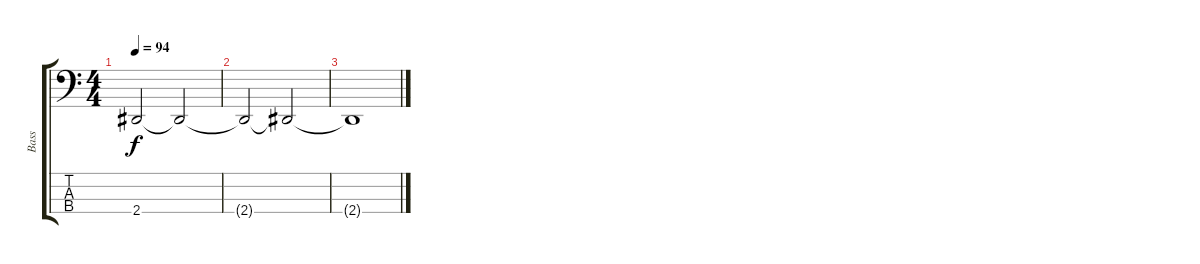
\track ("Bass" "Bass") {instrument electricbassfinger}
\staff {score tabs}
\tuning (Gb2 Db2 Ab1 Db1) {hide}
\ts (4 4)
\tempo 94
\clef f4
\ks c
2.4{t}.2{dy f balance 0} 2.4{t}.2{balance 16} |
2.4{t}.2{balance 0} 2.4{t}.2{balance 16} |
2.4{t}.1{balance 8}
